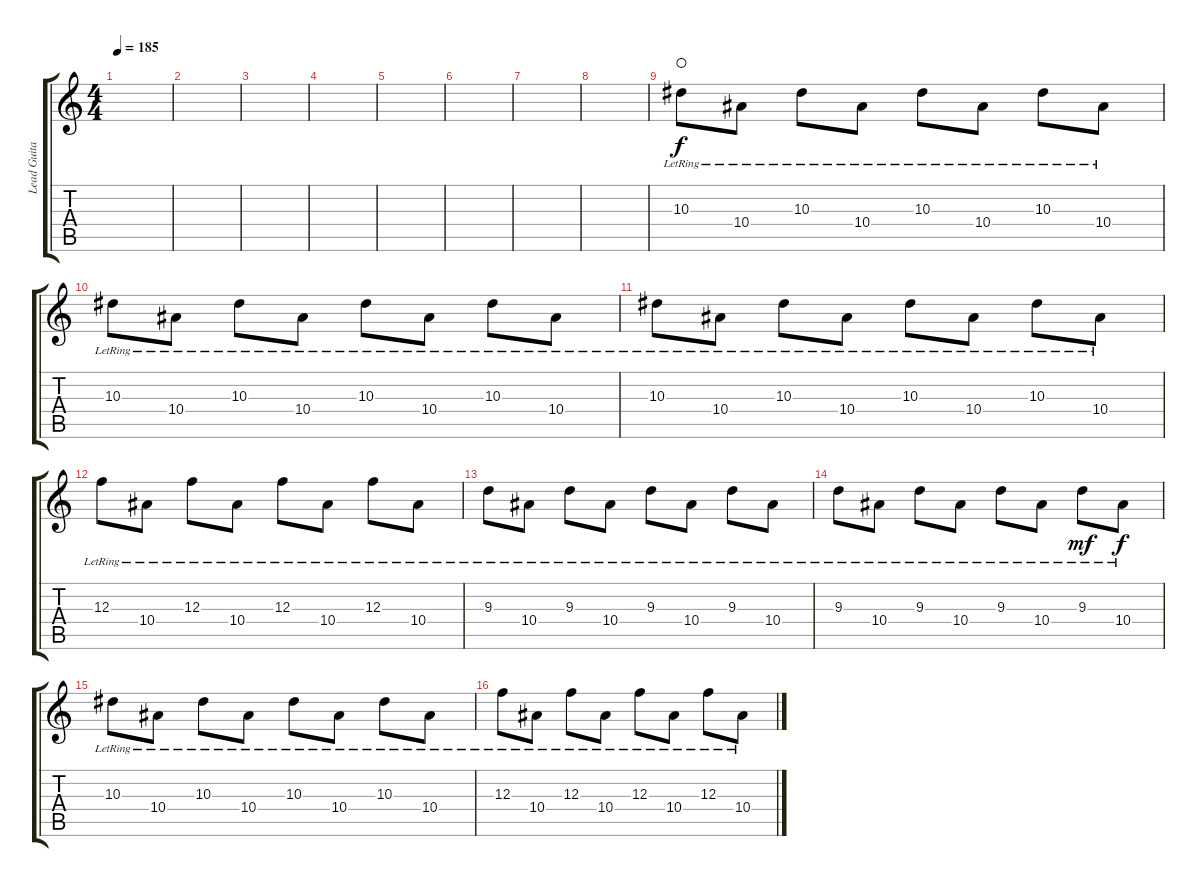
\track ("Lead Guitar" "Lead Guita") {instrument overdrivenguitar}
\staff {score tabs}
\tuning (D4 A3 F3 C3 G2 C2) {hide}
\ts (4 4)
\tempo 185
\clef g2
\ks c
|
|
|
|
|
|
|
|
10.3{lr}.8{volume 14 instrument electricguitarjazz waho} 10.4{lr}.8 10.3{lr}.8 10.4{lr}.8 10.3{lr}.8 10.4{lr}.8 10.3{lr}.8 10.4{lr}.8 |
10.3{lr}.8 10.4{lr}.8 10.3{lr}.8 10.4{lr}.8 10.3{lr}.8 10.4{lr}.8 10.3{lr}.8 10.4{lr}.8 |
10.3{lr}.8 10.4{lr}.8 10.3{lr}.8 10.4{lr}.8 10.3{lr}.8 10.4{lr}.8 10.3{lr}.8 10.4{lr}.8 |
12.3{lr}.8 10.4{lr}.8 12.3{lr}.8 10.4{lr}.8 12.3{lr}.8 10.4{lr}.8 12.3{lr}.8 10.4{lr}.8 |
9.3{lr}.8 10.4{lr}.8 9.3{lr}.8 10.4{lr}.8 9.3{lr}.8 10.4{lr}.8 9.3{lr}.8 10.4{lr}.8 |
9.3{lr}.8 10.4{lr}.8 9.3{lr}.8 10.4{lr}.8 9.3{lr}.8 10.4{lr}.8 9.3{lr}.8{dy mf} 10.4{lr}.8{dy f} |
10.3{lr}.8 10.4{lr}.8 10.3{lr}.8 10.4{lr}.8 10.3{lr}.8 10.4{lr}.8 10.3{lr}.8 10.4{lr}.8 |
12.3{lr}.8 10.4{lr}.8 12.3{lr}.8 10.4{lr}.8 12.3{lr}.8 10.4{lr}.8 12.3{lr}.8 10.4{lr}.8
